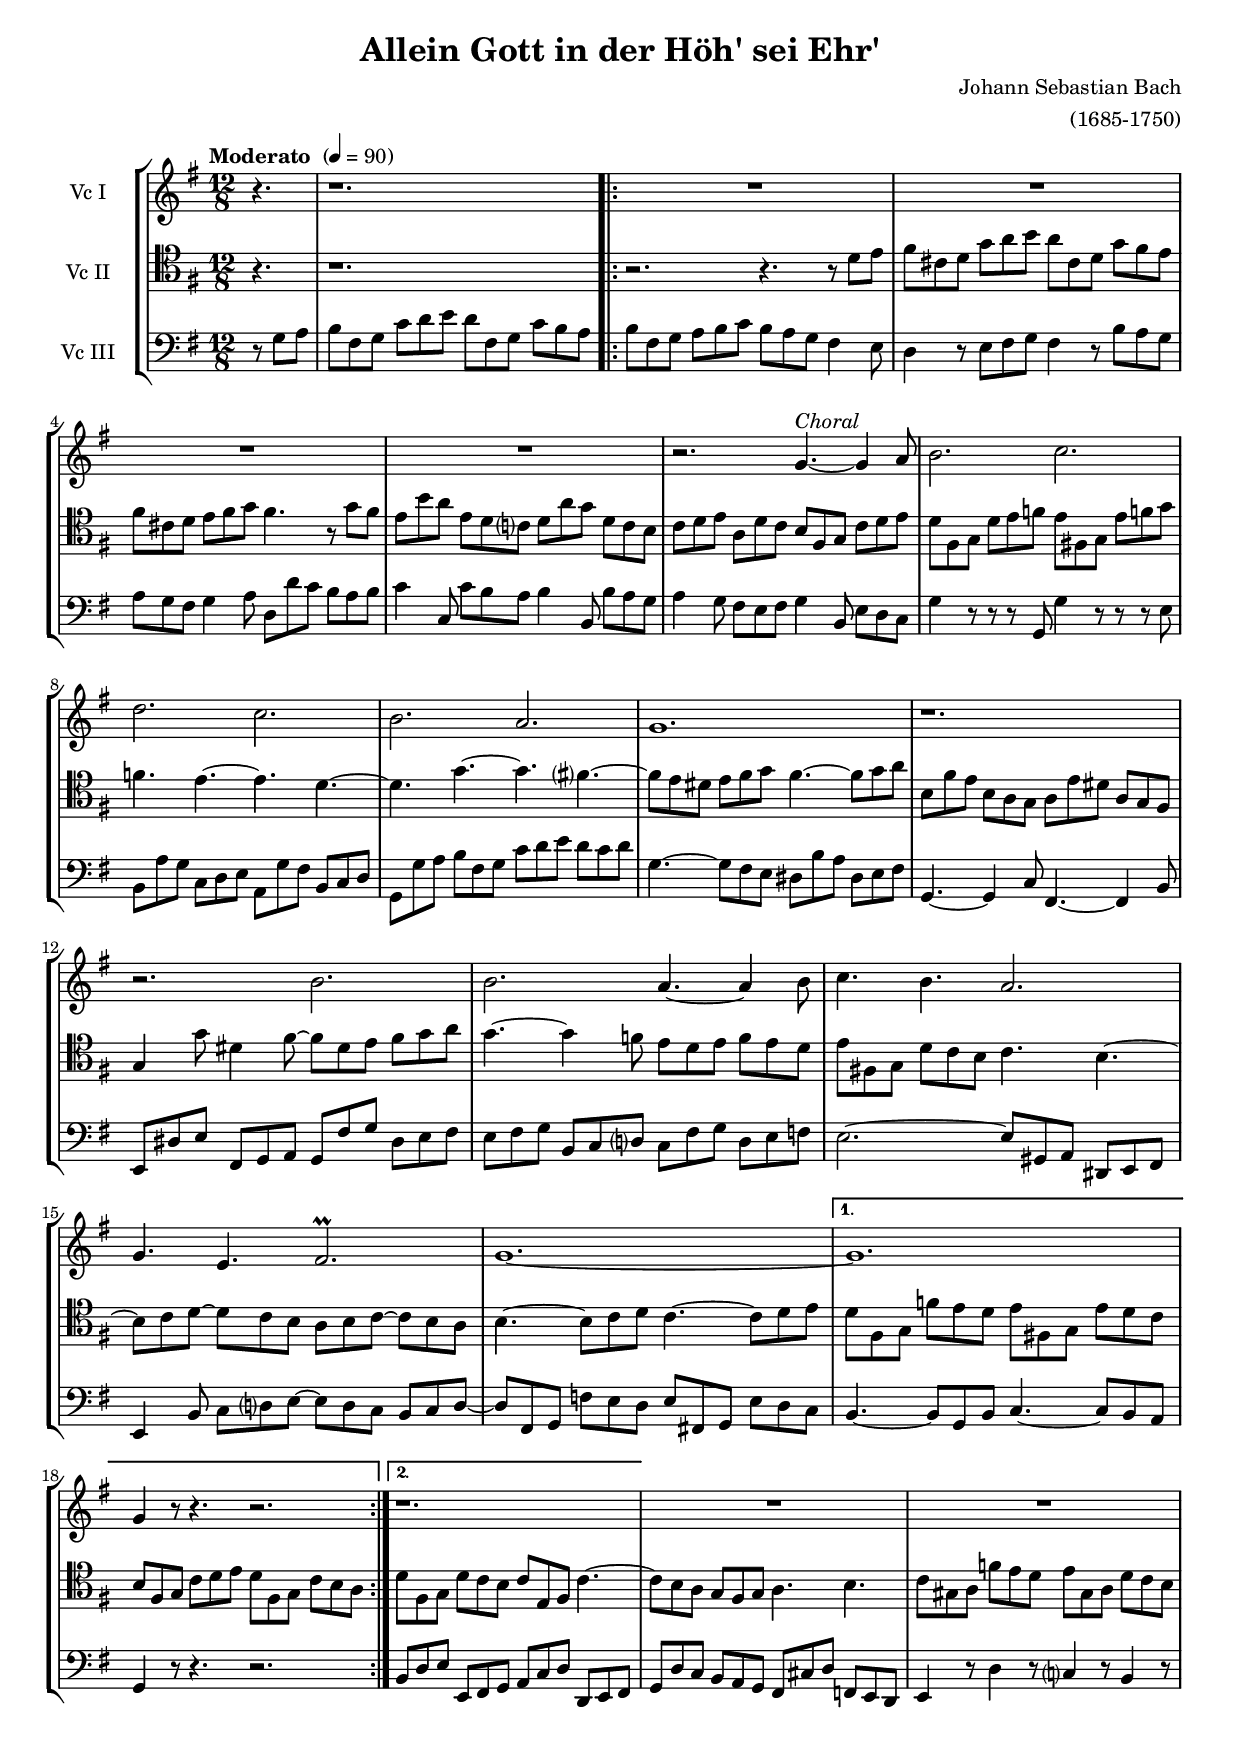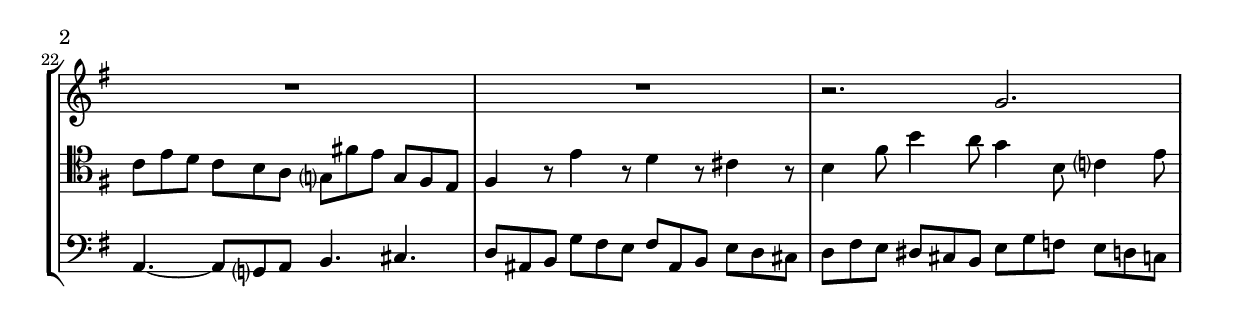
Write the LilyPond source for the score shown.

\version "2.14.2"
\include "deutsch.ly"

#(set-global-staff-size 18)

\header {
  title = "Allein Gott in der Höh' sei Ehr'"
  composer = "Johann Sebastian Bach"
  arranger = "(1685-1750)"
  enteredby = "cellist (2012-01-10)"
}

voiceconsts = {
  \key g \major
  \time 12/8
% \numericTimeSignature
  \compressFullBarRests
  \tempo "Moderato " 4=90
}

%minstr = "harpsichord"
mihi = "clarinet"
%minstr = "accordion"
milo = "bassoon"

cho = \markup \italic "Choral"

va = \relative c'' {
  \voiceconsts
  \clef "treble"

  \partial 4. r4.
  r1.
  \repeat volta 2 {
    R1.*4
    r2. g4.~^\cho g4 a8

    h2. c
    d c
    h a

    g1.
    r
    r2. h

    h a4.~ a4 h8
    c4. h a2.
    g4. e fis2.\prall

    g1.~
  }
  \alternative {
    { g | g4 r8 r4. r2. }
    { r1. }
  }

  R1.*4 r2. g
}

vb = \relative c' {
  \voiceconsts
  \clef "tenor"

  \partial 4. r4.
  r1.
  \repeat volta 2 {
    r2. r4. r8 d e
    fis cis d g a h a cis, d g fis e

    fis cis d e fis g fis4. r8 g fis
    e h' a e d c? d a' g d c h
    c d e a, d c h fis g c d e

    d fis, g d' e f e fis,! g e' f! g
    f4. e~ e d~
    d g~ g fis?~

    fis8 e dis e fis g fis4.~ fis8 g a
    h, fis' e h a g a e' dis a g fis
    g4 g'8 dis4 fis8~ fis dis e fis g a

    g4.~ g4 f8 e d e f e d
    e fis,! g d' c h c4. h~
    h8 c d~ d c h a h c~ c h a

    h4.~ h8 c d c4.~ c8 d e
  }
  \alternative {
    { d fis, g f' e d e fis,! g e' d c | h fis g c d e d fis, g c h a }
    { d fis, g d' c h c e, fis c'4.~ }
  }
  c8 h a g fis g a4. h
  c8 gis a f' e d e gis, a d c h

  c e d c h a g? fis'! e g, fis e
  fis4 r8 e'4 r8 d4 r8 cis4 r8
  h4 fis'8 h4 a8 g4 h,8 c?4 e8
}

vc = \relative c' {
  \voiceconsts
  \clef "bass"

  \partial 4. r8 g a
  h fis g c d e d fis, g c h a
  \repeat volta 2 {
   h fis g a h c h a g fis4 e8
   d4 r8 e fis g fis4 r8 h a g

   a g fis g4 a8 d, d' c h a h
   c4 c,8 c' h a h4 h,8 h' a g
   a4 g8 fis e fis g4 h,8 e d c

   g'4 r8 r r g, g'4 r8 r r e
   h a' g c, d e a, g' fis h, c d
   g, g' a h fis g c d e d c d

   g,4.~ g8 fis e dis h' a dis, e fis
   g,4.~ g4 c8 fis,4.~ fis4 h8
   e, dis' e fis, g a g fis' g dis e fis

   e fis g h, c d? c fis g d e f
   e2.~ e8 gis, a dis, e fis
   e4 h'8 c d? e~ e d c h c d~

   d fis, g f' e d e fis,! g e' d c
  }
  \alternative {
    { h4.~ h8 g h c4.~ c8 h a | g4 r8 r4. r2. }
    { h8 d e e, fis g a c d d, e fis }
  }
  g d' c h a g fis cis' d f, e d
  e4 r8 d'4 r8 c?4 r8 h4 r8

  a4.~ a8 g? a h4. cis
  d8 ais h g' fis e fis ais, h e d cis
  d fis e dis cis h e g f e d c
}


music = \new StaffGroup <<
      \new Staff {
	\set Staff.midiInstrument = \mihi
	\set Staff.instrumentName = #"Vc I"
	\transpose g g { \va }
      }

      \new Staff {
	\set Staff.midiInstrument = \mihi
	\set Staff.instrumentName = #"Vc II"
	\transpose g g { \vb }
      }

      \new Staff {
	\set Staff.midiInstrument = \milo
	\set Staff.instrumentName = #"Vc III"
	\transpose g g { \vc }
      }
>>

\book {
  \score {
    \music
    \layout {}
  }

  \score {
    \unfoldRepeats \music

    \midi {
      \context {
        \Score
      }
    }
  }
}
